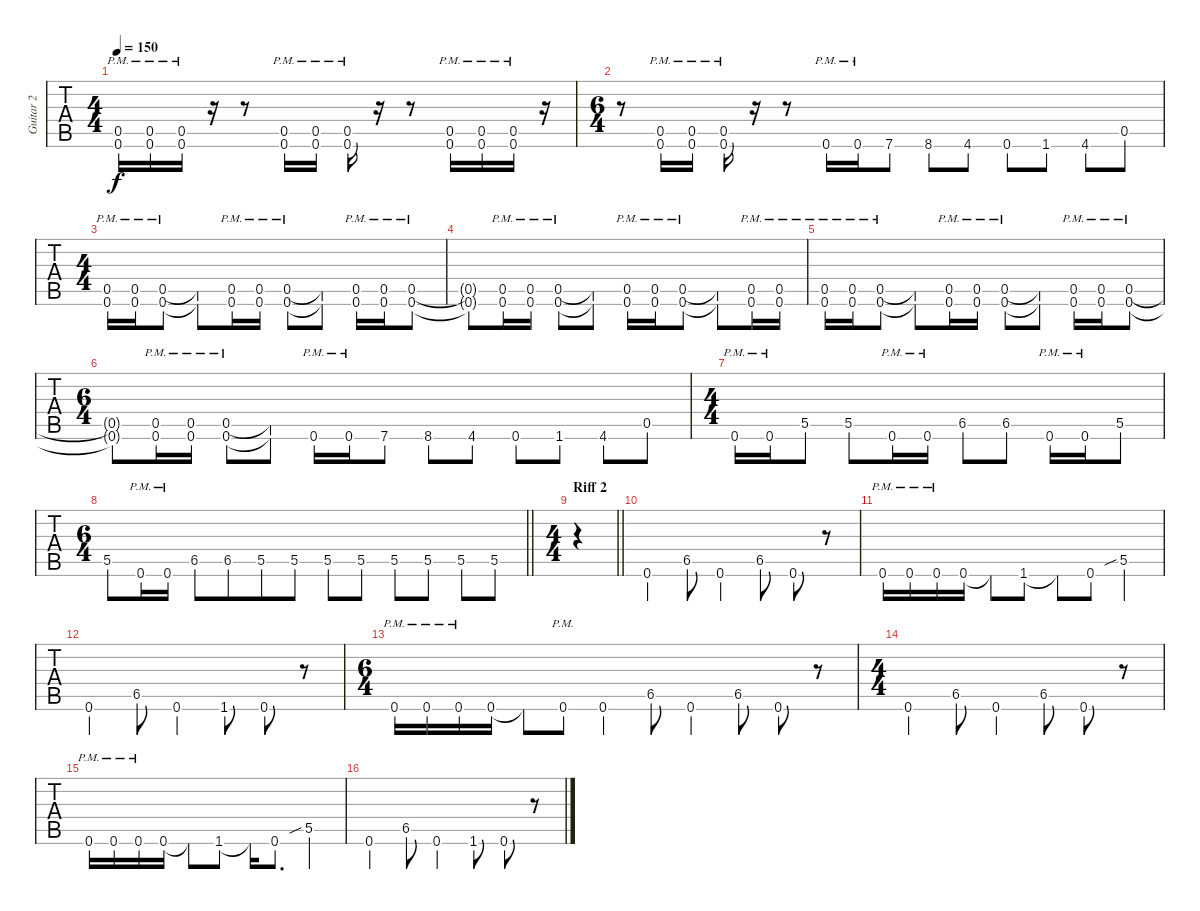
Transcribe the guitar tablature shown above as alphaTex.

\track ("Guitar 2" "Guitar 2") {instrument overdrivenguitar}
\staff {tabs}
\tuning (D4 A3 F3 C3 G2 C2) {hide}
\ts (4 4)
\tempo 150
\clef g2
\ks c
(0.5{pm} 0.6{pm}).16{dy f} (0.5{pm} 0.6{pm}).16 (0.5{pm} 0.6{pm}).16 r.16 r.8 (0.5{pm} 0.6{pm}).16 (0.5{pm} 0.6{pm}).16 (0.5{pm} 0.6{pm}).16 r.16 r.8 (0.5{pm} 0.6{pm}).16 (0.5{pm} 0.6{pm}).16 (0.5{pm} 0.6{pm}).16 r.16 |
\ts (6 4)
r.8 (0.5{pm} 0.6{pm}).16 (0.5{pm} 0.6{pm}).16 (0.5{pm} 0.6{pm}).16 r.16 r.8 0.6{pm}.16 0.6{pm}.16 7.6.8 8.6.8 4.6.8 0.6.8 1.6.8{beam split} 4.6.8 0.5.8 |
\ts (4 4)
(0.5{pm} 0.6{pm}).16 (0.5{pm} 0.6{pm}).16 (0.5{pm} 0.6{pm}).8 (0.5{t} 0.6{t}).8 (0.5{pm} 0.6{pm}).16 (0.5{pm} 0.6{pm}).16 (0.5{pm} 0.6{pm}).8 (0.5{t} 0.6{t}).8 (0.5{pm} 0.6{pm}).16 (0.5{pm} 0.6{pm}).16 (0.5{pm} 0.6{pm}).8 |
(0.5{t} 0.6{t}).8 (0.5{pm} 0.6{pm}).16 (0.5{pm} 0.6{pm}).16 (0.5{pm} 0.6{pm}).8 (0.5{t} 0.6{t}).8 (0.5{pm} 0.6{pm}).16 (0.5{pm} 0.6{pm}).16 (0.5{pm} 0.6{pm}).8 (0.5{t} 0.6{t}).8 (0.5{pm} 0.6{pm}).16 (0.5{pm} 0.6{pm}).16 |
(0.5{pm} 0.6{pm}).16 (0.5{pm} 0.6{pm}).16 (0.5{pm} 0.6{pm}).8 (0.5{t} 0.6{t}).8 (0.5{pm} 0.6{pm}).16 (0.5{pm} 0.6{pm}).16 (0.5{pm} 0.6{pm}).8 (0.5{t} 0.6{t}).8 (0.5{pm} 0.6{pm}).16 (0.5{pm} 0.6{pm}).16 (0.5{pm} 0.6{pm}).8 |
\ts (6 4)
(0.5{t} 0.6{t}).8{beam merge} (0.5{pm} 0.6{pm}).16 (0.5{pm} 0.6{pm}).16{beam split} (0.5{pm} 0.6{pm}).8 (0.5{t} 0.6{t}).8 0.6{pm}.16 0.6{pm}.16 7.6.8 8.6.8 4.6.8 0.6.8 1.6.8{beam split} 4.6.8 0.5.8 |
\ts (4 4)
0.6{pm}.16 0.6{pm}.16 5.5.8 5.5.8 0.6{pm}.16 0.6{pm}.16 6.5.8 6.5.8 0.6{pm}.16 0.6{pm}.16 5.5.8 |
\ts (6 4)
\barLineRight lightlight
5.5.8 0.6{pm}.16 0.6{pm}.16{beam split} 6.5.8{beam merge} 6.5.8{beam merge} 5.5.8 5.5.8 5.5.8 5.5.8 5.5.8 5.5.8{beam split} 5.5.8 5.5.8 |
\ts (4 4)
\section ("" "Riff 2")
\barLineRight lightlight
|
0.6.4 6.5.8 0.6.4 6.5.8 0.6.8 r.8 |
0.6{pm}.16 0.6{pm}.16 0.6{pm}.16 0.6.16 0.6{t}.8 1.6.8 1.6{t}.8 0.6.8 5.5{sib}.4 |
0.6.4 6.5.8 0.6.4 1.6.8 0.6.8 r.8 |
\ts (6 4)
0.6{pm}.16 0.6{pm}.16 0.6{pm}.16 0.6.16{beam split} 0.6{t}.8 0.6{pm}.8 0.6.4 6.5.8 0.6.4 6.5.8{beam split} 0.6.8 r.8 |
\ts (4 4)
0.6.4 6.5.8 0.6.4 6.5.8 0.6.8 r.8 |
0.6{pm}.16 0.6{pm}.16 0.6{pm}.16 0.6.16 0.6{t}.8 1.6.8 1.6{t}.16 0.6.8{d} 5.5{sib}.4 |
0.6.4 6.5.8 0.6.4 1.6.8 0.6.8 r.8
